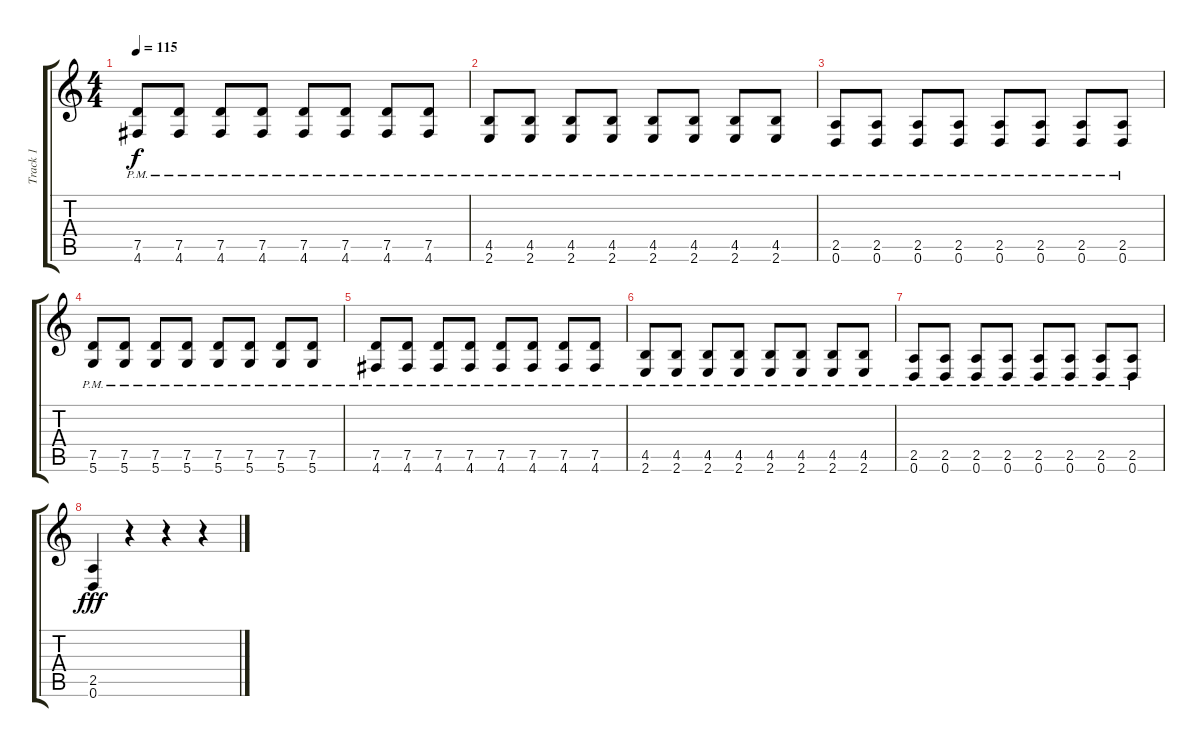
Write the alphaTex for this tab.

\track ("Track 1" "Track 1") {instrument electricguitarmuted}
\staff {score tabs}
\tuning (D4 A3 F3 C3 G2 D2) {hide}
\ts (4 4)
\tempo 115
\clef g2
\ks c
(7.5{pm} 4.6{pm}).8{dy f} (7.5{pm} 4.6{pm}).8 (7.5{pm} 4.6{pm}).8 (7.5{pm} 4.6{pm}).8 (7.5{pm} 4.6{pm}).8 (7.5{pm} 4.6{pm}).8 (7.5{pm} 4.6{pm}).8 (7.5{pm} 4.6{pm}).8 |
(4.5{pm} 2.6{pm}).8 (4.5{pm} 2.6{pm}).8 (4.5{pm} 2.6{pm}).8 (4.5{pm} 2.6{pm}).8 (4.5{pm} 2.6{pm}).8 (4.5{pm} 2.6{pm}).8 (4.5{pm} 2.6{pm}).8 (4.5{pm} 2.6{pm}).8 |
(2.5{pm} 0.6{pm}).8 (2.5{pm} 0.6{pm}).8 (2.5{pm} 0.6{pm}).8 (2.5{pm} 0.6{pm}).8 (2.5{pm} 0.6{pm}).8 (2.5{pm} 0.6{pm}).8 (2.5{pm} 0.6{pm}).8 (2.5{pm} 0.6{pm}).8 |
(7.5{pm} 5.6{pm}).8 (7.5{pm} 5.6{pm}).8 (7.5{pm} 5.6{pm}).8 (7.5{pm} 5.6{pm}).8 (7.5{pm} 5.6{pm}).8 (7.5{pm} 5.6{pm}).8 (7.5{pm} 5.6{pm}).8 (7.5{pm} 5.6{pm}).8 |
(7.5{pm} 4.6{pm}).8 (7.5{pm} 4.6{pm}).8 (7.5{pm} 4.6{pm}).8 (7.5{pm} 4.6{pm}).8 (7.5{pm} 4.6{pm}).8 (7.5{pm} 4.6{pm}).8 (7.5{pm} 4.6{pm}).8 (7.5{pm} 4.6{pm}).8 |
(4.5{pm} 2.6{pm}).8 (4.5{pm} 2.6{pm}).8 (4.5{pm} 2.6{pm}).8 (4.5{pm} 2.6{pm}).8 (4.5{pm} 2.6{pm}).8 (4.5{pm} 2.6{pm}).8 (4.5{pm} 2.6{pm}).8 (4.5{pm} 2.6{pm}).8 |
(2.5{pm} 0.6{pm}).8 (2.5{pm} 0.6{pm}).8 (2.5{pm} 0.6{pm}).8 (2.5{pm} 0.6{pm}).8 (2.5{pm} 0.6{pm}).8 (2.5{pm} 0.6{pm}).8 (2.5{pm} 0.6{pm}).8 (2.5{pm} 0.6{pm}).8 |
(2.5 0.6).4{dy fff} r.4 r.4 r.4
